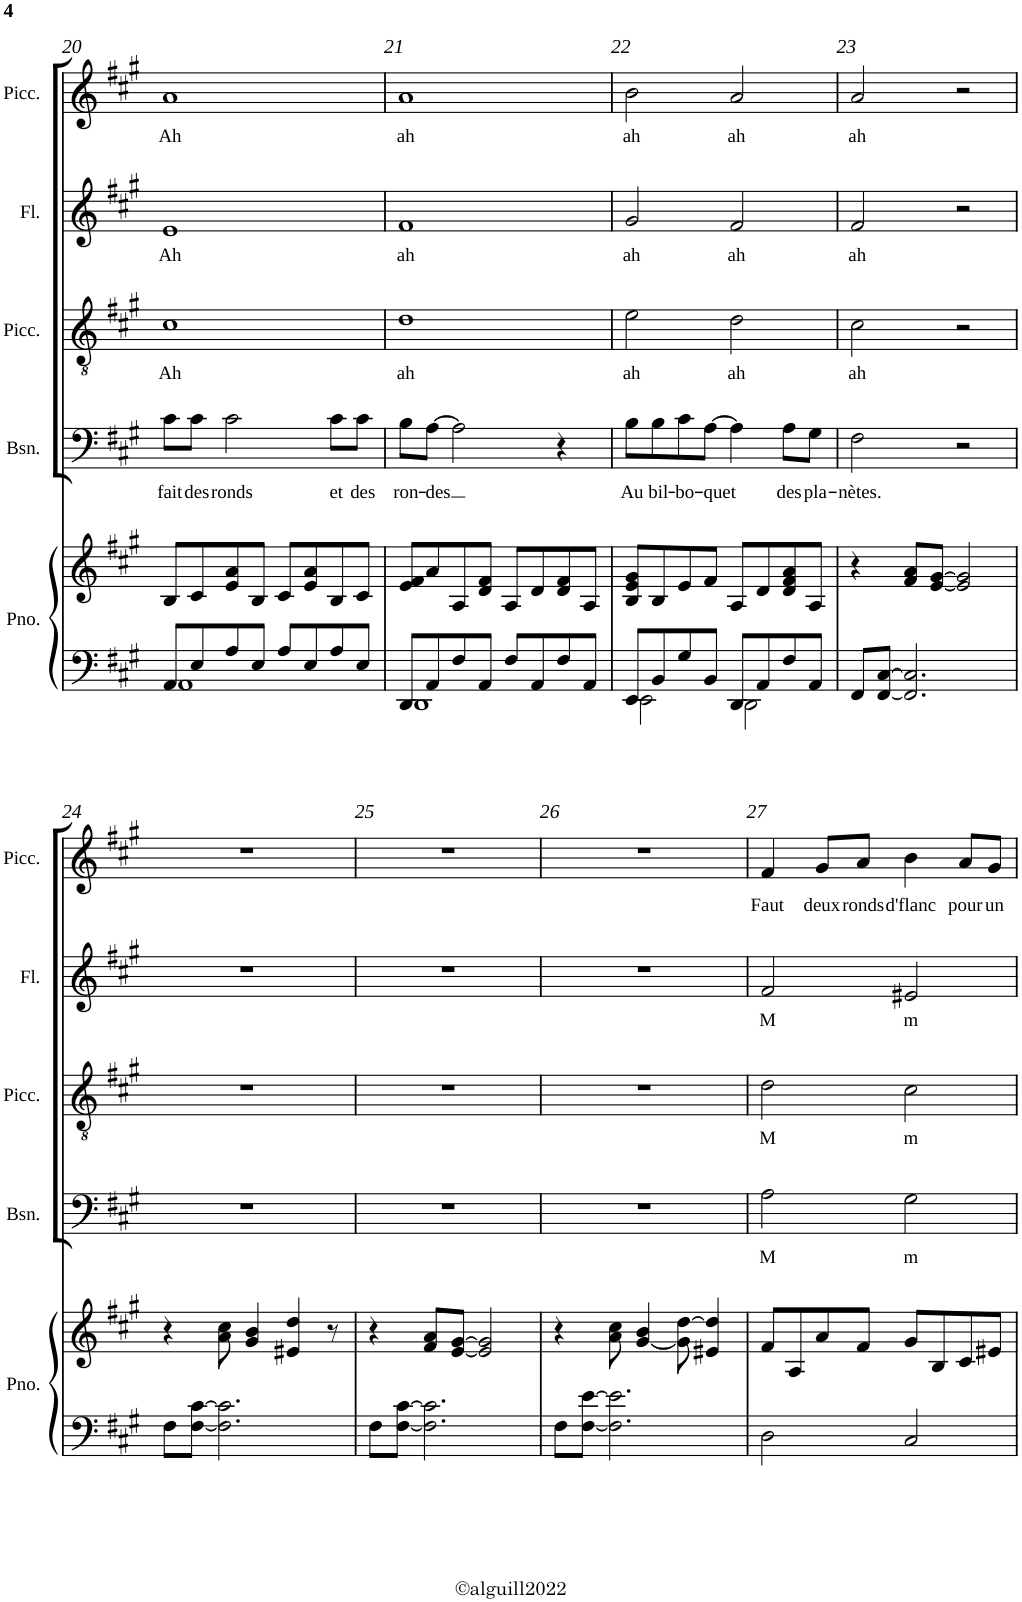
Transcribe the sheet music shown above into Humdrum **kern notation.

**kern	**kern	**kern	**text	**kern	**text	**kern	**text	**kern	**text
*part5	*part5	*part4	*part4	*part3	*part3	*part2	*part2	*part1	*part1
*staff6	*staff5	*staff4	*staff4	*staff3	*staff3	*staff2	*staff2	*staff1	*staff1
*I"Piano	*	*I"Basson	*	*I"Piccolo	*	*I"Flûte	*	*I"Piccolo	*
*I'Pno.	*	*I'Bsn.	*	*I'Picc.	*	*I'Fl.	*	*I'Picc.	*
!!LO:PB:g=z
*clefF4	*clefG2	*clefF4	*	*clefGv2	*	*clefG2	*	*clefG2	*
*	*	*	*	*Trd-7c-12	*	*	*	*Trd-7c-12	*
*k[f#c#g#]	*k[f#c#g#]	*k[f#c#g#]	*	*k[f#c#g#]	*	*k[f#c#g#]	*	*k[f#c#g#]	*
*f#:	*f#:	*f#:	*	*f#:	*	*f#:	*	*f#:	*
*M4/4	*M4/4	*M4/4	*	*M4/4	*	*M4/4	*	*M4/4	*
=20	=20	=20	=20	=20	=20	=20	=20	=20	=20
*^	*	*	*	*	*	*	*	*	*
!	!	!	!	!LO:LY:b	!	!LO:LY:b	!	!LO:LY:b	!	!LO:LY:b
8AA/L	1AA	8B/L	8c#\L	fait	1c#	Ah	1e	Ah	1a	Ah
!	!	!	!	!LO:LY:b	!	!	!	!	!	!
8E/	.	8c#/	8c#\J	des	.	.	.	.	.	.
!	!	!	!	!LO:LY:b	!	!	!	!	!	!
8A/	.	8e/ 8a/	2c#\	ronds	.	.	.	.	.	.
8E/J	.	8B/J	.	.	.	.	.	.	.	.
8A/L	.	8c#/L	.	.	.	.	.	.	.	.
8E/	.	8e/ 8a/	.	.	.	.	.	.	.	.
!	!	!	!	!LO:LY:b	!	!	!	!	!	!
8A/	.	8B/	8c#\L	et	.	.	.	.	.	.
!	!	!	!	!LO:LY:b	!	!	!	!	!	!
8E/J	.	8c#/J	8c#\J	des	.	.	.	.	.	.
=21	=21	=21	=21	=21	=21	=21	=21	=21	=21	=21
!	!	!	!	!LO:LY:b	!	!LO:LY:b	!	!LO:LY:b	!	!LO:LY:b
8DD/L	1DD	8e/ 8f#/L	8B\L	ron-	1d	ah	1f#	ah	1a	ah
!	!	!	!	!LO:LY:b	!	!	!	!	!	!
8AA/	.	8a/	[8A\J	-des	.	.	.	.	.	.
8F#/	.	8A/	2A\]	.	.	.	.	.	.	.
8AA/J	.	8d/ 8f#/J	.	.	.	.	.	.	.	.
8F#/L	.	8A/L	.	.	.	.	.	.	.	.
8AA/	.	8d/	.	.	.	.	.	.	.	.
8F#/	.	8d/ 8f#/	4r	.	.	.	.	.	.	.
8AA/J	.	8A/J	.	.	.	.	.	.	.	.
=22	=22	=22	=22	=22	=22	=22	=22	=22	=22	=22
!	!	!	!	!LO:LY:b	!	!LO:LY:b	!	!LO:LY:b	!	!LO:LY:b
8EE/L	2EE\	8B/ 8e/ 8g#/L	8B\L	Au	2e\	ah	2g#/	ah	2b\	ah
!	!	!	!	!LO:LY:b	!	!	!	!	!	!
8BB/	.	8B/	8B\	bil-	.	.	.	.	.	.
!	!	!	!	!LO:LY:b	!	!	!	!	!	!
8G#/	.	8e/	8c#\	-bo-	.	.	.	.	.	.
!	!	!	!	!LO:LY:b	!	!	!	!	!	!
8BB/J	.	8f#/J	[8A\J	-quet	.	.	.	.	.	.
!	!	!	!	!	!	!LO:LY:b	!	!LO:LY:b	!	!LO:LY:b
8DD/L	2DD\	8A/L	4A\]	.	2d\	ah	2f#/	ah	2a/	ah
8AA/	.	8d/	.	.	.	.	.	.	.	.
!	!	!	!	!LO:LY:b	!	!	!	!	!	!
8F#/	.	8d/ 8f#/ 8a/	8A\L	des	.	.	.	.	.	.
!	!	!	!	!LO:LY:b	!	!	!	!	!	!
8AA/J	.	8A/J	8G#\J	pla-	.	.	.	.	.	.
*v	*v	*	*	*	*	*	*	*	*	*
=23	=23	=23	=23	=23	=23	=23	=23	=23	=23
!	!	!	!LO:LY:b	!	!LO:LY:b	!	!LO:LY:b	!	!LO:LY:b
8FF#/L	4r	2F#\	-nètes.	2c#\	ah	2f#/	ah	2a/	ah
[8FF#/ [8C#/J	.	.	.	.	.	.	.	.	.
2.FF#/] 2.C#/]	8f#/ 8a/L	.	.	.	.	.	.	.	.
.	[8e/ [8g#/J	.	.	.	.	.	.	.	.
.	2e/] 2g#/]	2r	.	2r	.	2r	.	2r	.
!!LO:LB:g=z
=24	=24	=24	=24	=24	=24	=24	=24	=24	=24
8F#\L	4r	1r	.	1r	.	1r	.	1r	.
[8F#\ [8c#\J	.	.	.	.	.	.	.	.	.
2.F#\] 2.c#\]	8a\ 8cc#\	.	.	.	.	.	.	.	.
.	4g#/ 4b/	.	.	.	.	.	.	.	.
.	4e#X/ 4dd/	.	.	.	.	.	.	.	.
.	8r	.	.	.	.	.	.	.	.
=25	=25	=25	=25	=25	=25	=25	=25	=25	=25
8F#\L	4r	1r	.	1r	.	1r	.	1r	.
[8F#\ [8c#\J	.	.	.	.	.	.	.	.	.
2.F#\] 2.c#\]	8f#/ 8a/L	.	.	.	.	.	.	.	.
.	[8e/ [8g#/J	.	.	.	.	.	.	.	.
.	2e/] 2g#/]	.	.	.	.	.	.	.	.
=26	=26	=26	=26	=26	=26	=26	=26	=26	=26
8F#\L	4r	1r	.	1r	.	1r	.	1r	.
[8F#\ [8e\J	.	.	.	.	.	.	.	.	.
2.F#\] 2.e\]	8a\ 8cc#\	.	.	.	.	.	.	.	.
.	[4g#/ 4b/	.	.	.	.	.	.	.	.
.	8g#\] [8dd\	.	.	.	.	.	.	.	.
.	4e#X/ 4dd/]	.	.	.	.	.	.	.	.
=27	=27	=27	=27	=27	=27	=27	=27	=27	=27
!	!	!	!LO:LY:b	!	!LO:LY:b	!	!LO:LY:b	!	!LO:LY:b
2D\	8f#/L	2A\	M	2d\	M	2f#/	M	4f#/	Faut
.	8A/	.	.	.	.	.	.	.	.
!	!	!	!	!	!	!	!	!	!LO:LY:b
.	8a/	.	.	.	.	.	.	8g#/L	deux
!	!	!	!	!	!	!	!	!	!LO:LY:b
.	8f#/J	.	.	.	.	.	.	8a/J	ronds
!	!	!	!LO:LY:b	!	!LO:LY:b	!	!LO:LY:b	!	!LO:LY:b
2C#/	8g#/L	2G#\	m	2c#\	m	2e#X/	m	4b\	d'flanc
.	8B/	.	.	.	.	.	.	.	.
!	!	!	!	!	!	!	!	!	!LO:LY:b
.	8c#/	.	.	.	.	.	.	8a/L	pour
!	!	!	!	!	!	!	!	!	!LO:LY:b
.	8e#X/J	.	.	.	.	.	.	8g#/J	un
=	=	=	=	=	=	=	=	=	=
*-	*-	*-	*-	*-	*-	*-	*-	*-	*-
